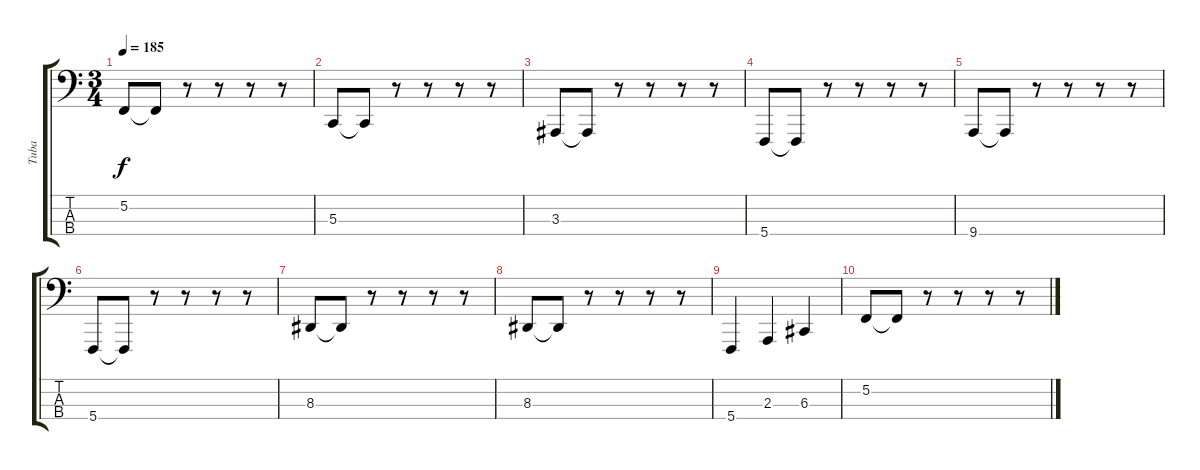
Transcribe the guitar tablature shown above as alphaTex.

\track ("Tuba" "Tuba") {instrument tuba}
\staff {score tabs}
\tuning (F2 C2 G1 C1) {hide}
\ts (3 4)
\tempo 185
\clef f4
\ks c
5.2.8{dy f} 5.2{t}.8 r.8 r.8 r.8 r.8 |
5.3.8 5.3{t}.8 r.8 r.8 r.8 r.8 |
3.3.8 3.3{t}.8 r.8 r.8 r.8 r.8 |
5.4.8 5.4{t}.8 r.8 r.8 r.8 r.8 |
9.4.8 9.4{t}.8 r.8 r.8 r.8 r.8 |
5.4.8 5.4{t}.8 r.8 r.8 r.8 r.8 |
8.3.8 8.3{t}.8 r.8 r.8 r.8 r.8 |
8.3.8 8.3{t}.8 r.8 r.8 r.8 r.8 |
5.4.4 2.3.4 6.3.4 |
5.2.8 5.2{t}.8 r.8 r.8 r.8 r.8
